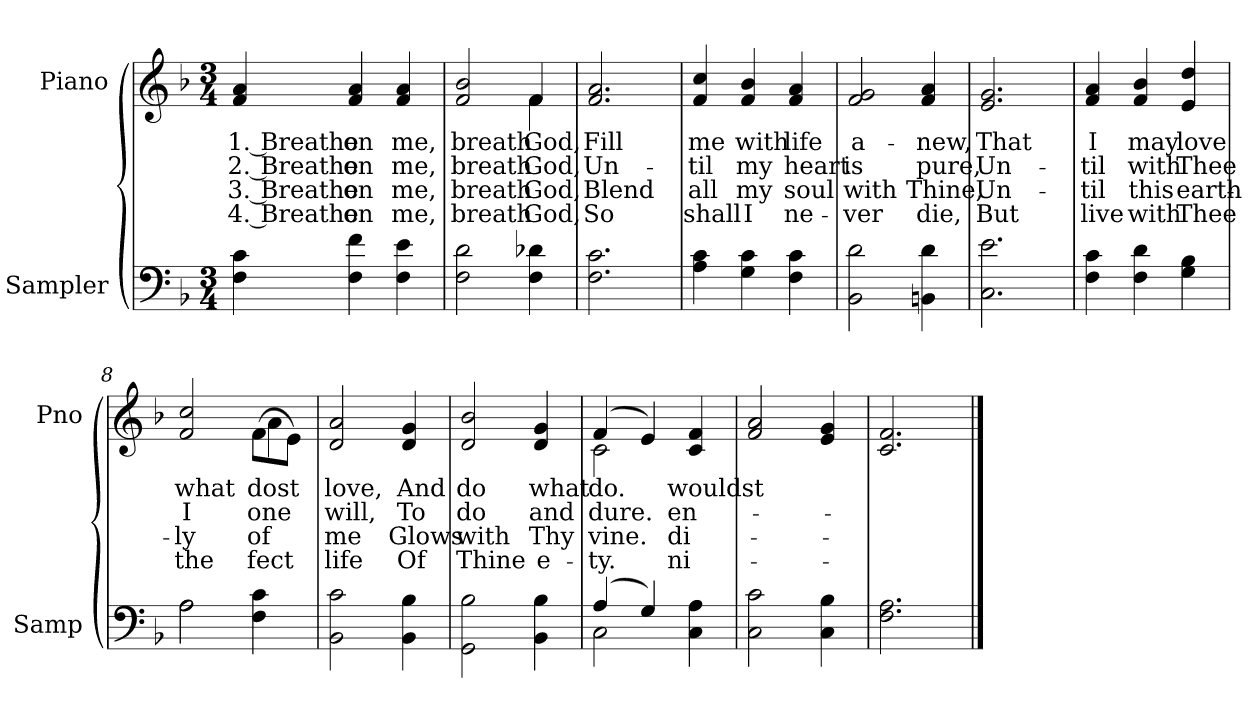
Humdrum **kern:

**kern	**kern	**text	**text	**text	**text
*part2	*part1	*part1	*part1	*part1	*part1
*staff2	*staff1	*staff1	*staff1	*staff1	*staff1
*I"Sampler	*I"Piano	*	*	*	*
*I'Samp	*I'Pno	*	*	*	*
*clefF4	*clefG2	*	*	*	*
*k[b-]	*k[b-]	*	*	*	*
*F:	*F:	*	*	*	*
*M3/4	*M3/4	*	*	*	*
=1	=1	=1	=1	=1	=1
4F\ 4c\	4f/ 4a/	1. Breathe	2. Breathe	3. Breathe	4. Breathe
4F\ 4f\	4f/ 4a/	on	on	on	on
4F\ 4e\	4f/ 4a/	me,	me,	me,	me,
=2	=2	=2	=2	=2	=2
*	*^	*	*	*	*
2F\ 2d\	2f/ 2b-/	2ryy	breath	breath	breath	breath
4F\ 4d-X\	4f/	4f	God,	God,	God,	God,
*	*v	*v	*	*	*	*
=3	=3	=3	=3	=3	=3
2.F\ 2.c\	2.f/ 2.a/	Fill	Un-	Blend	So
=4	=4	=4	=4	=4	=4
4A\ 4c\	4f/ 4cc/	me	-til	all	shall
4G\ 4c\	4f/ 4b-/	with	my	my	I
4F\ 4c\	4f/ 4a/	life	heart	soul	ne-
=5	=5	=5	=5	=5	=5
2BB-\ 2d\	2f/ 2g/	a-	is	with	-ver
4BBn\ 4d\	4f/ 4a/	-new,	pure,	Thine,	die,
=6	=6	=6	=6	=6	=6
2.C\ 2.e\	2.e/ 2.g/	That	Un-	Un-	But
=7	=7	=7	=7	=7	=7
4F\ 4c\	4f/ 4a/	I	-til	-til	live
4F\ 4d\	4f/ 4b-/	may	with	this	with
4G\ 4B-\	4e/ 4dd/	love	Thee	earth-	Thee
=8	=8	=8	=8	=8	=8
*^	*^	*	*	*	*
2A\	2A	2f/ 2cc/	2ryy	what	I	-ly	the
4F\ 4c\	4ryy	(8f\L	4a	dost	one	of	-fect
.	.	8e\J)	.	.	.	.	.
*v	*v	*	*	*	*	*	*
*	*v	*v	*	*	*	*
=9	=9	=9	=9	=9	=9
2BB-\ 2c\	2d/ 2a/	love,	will,	me	life
4BB-\ 4B-\	4d/ 4g/	And	To	Glows	Of
=10	=10	=10	=10	=10	=10
2GG\ 2B-\	2d/ 2b-/	do	do	with	Thine
4BB-\ 4B-\	4d/ 4g/	what	and	Thy	e-
=11	=11	=11	=11	=11	=11
*^	*^	*	*	*	*
(4A/	2C	(4f/	2c	do.	-dure.	-vine.	-ty.
4G/)	.	4e/)	.	.	.	.	.
4C\ 4A\	4ryy	4c/ 4f/	4ryy	wouldst	en-	di-	-ni-
*v	*v	*	*	*	*	*	*
*	*v	*v	*	*	*	*
=12	=12	=12	=12	=12	=12
2C\ 2c\	2f/ 2a/	.	.	.	.
4C\ 4B-\	4e/ 4g/	.	.	.	.
=13	=13	=13	=13	=13	=13
2.F\ 2.A\	2.c/ 2.f/	.	.	.	.
==	==	==	==	==	==
*-	*-	*-	*-	*-	*-
